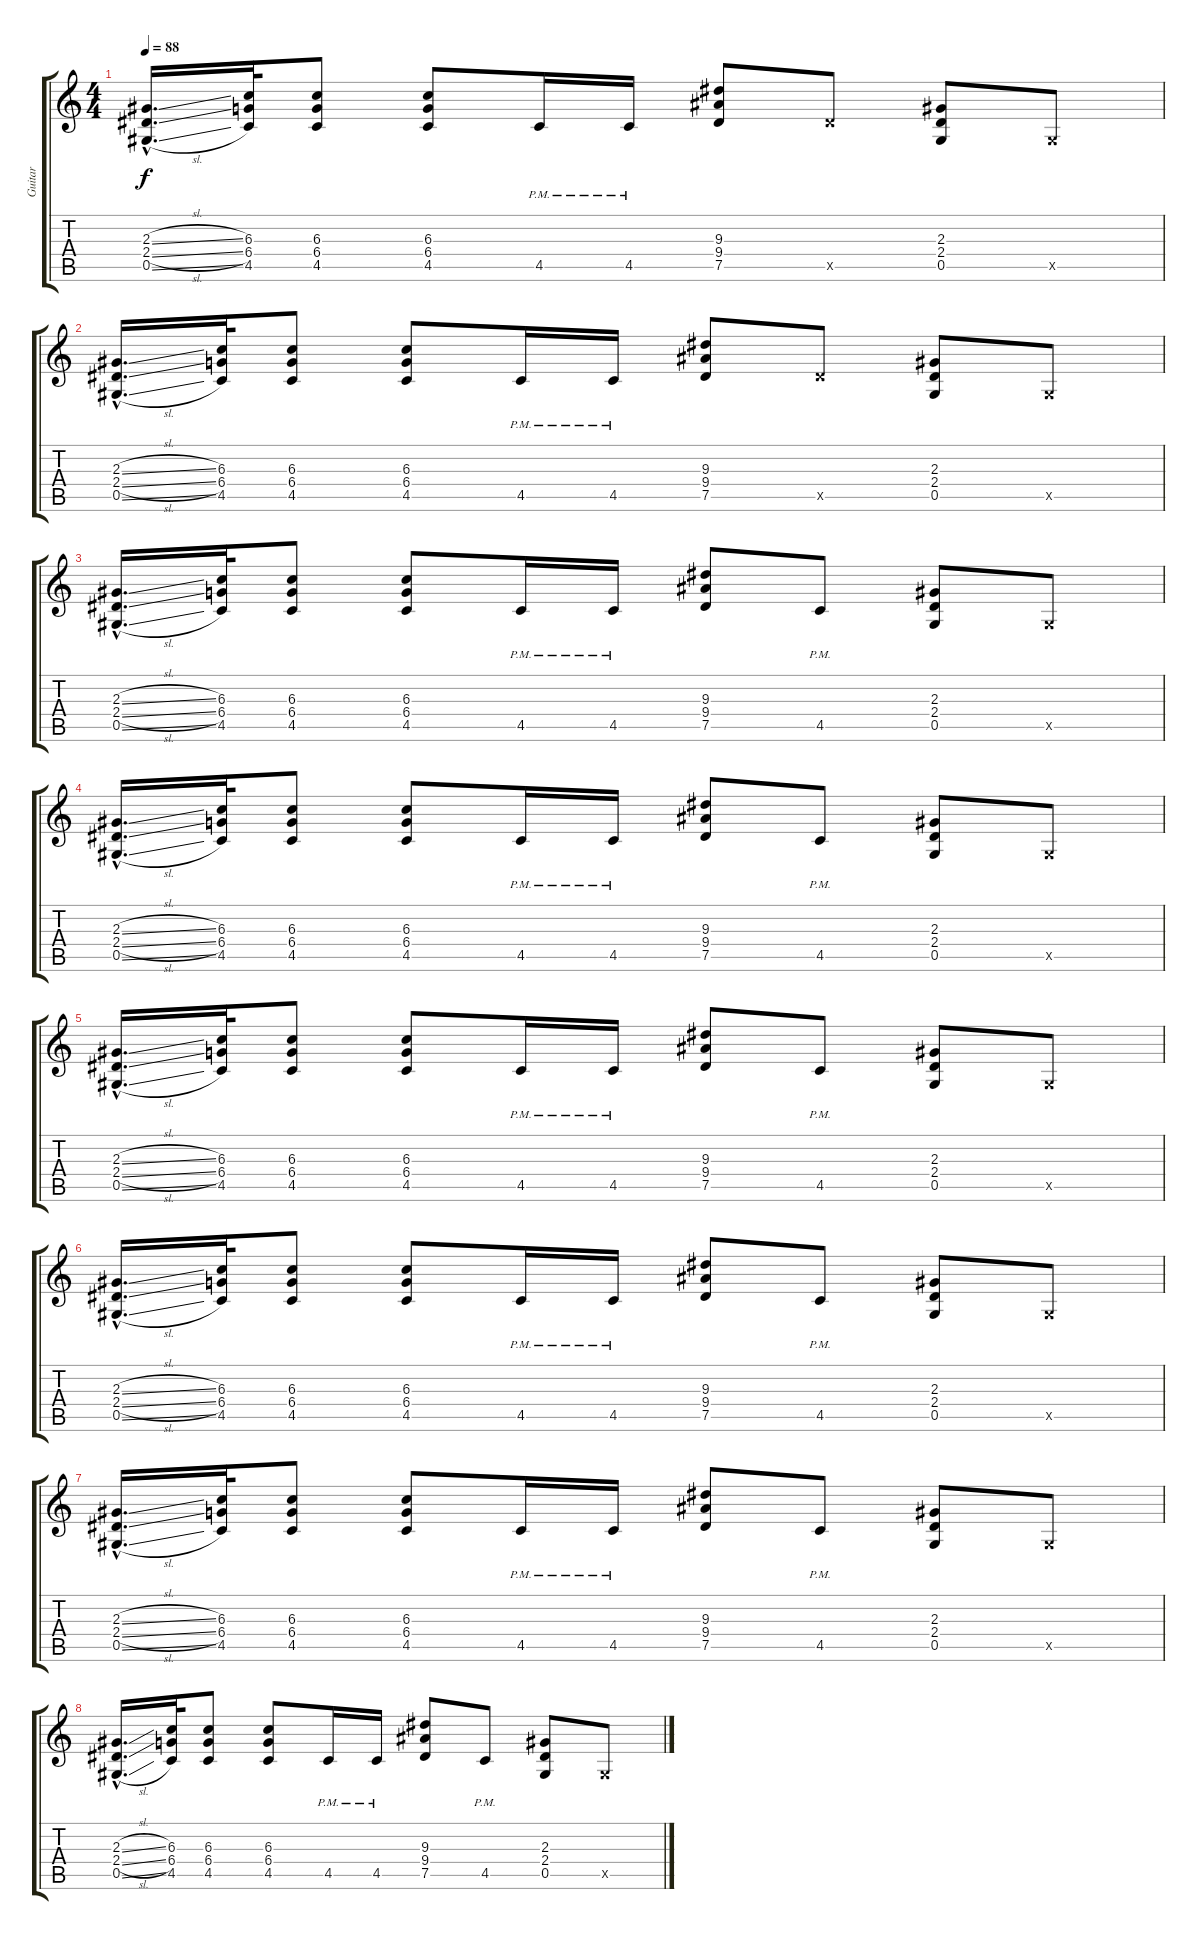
\track ("Guitar" "Guitar") {instrument distortionguitar}
\staff {score tabs}
\tuning (Eb4 Bb3 Gb3 Db3 Ab2 Eb2) {hide}
\ts (4 4)
\tempo 88
\clef g2
\ks c
(2.3{sl hac} 2.4{sl hac} 0.5{sl hac}).16{d dy f} (6.3 6.4 4.5).32 (6.3 6.4 4.5).8 (6.3 6.4 4.5).8 4.5{pm}.16 4.5{pm}.16 (9.3 9.4 7.5).8 7.5{x}.8 (2.3 2.4 0.5).8 0.5{x}.8 |
(2.3{sl hac} 2.4{sl hac} 0.5{sl hac}).16{d} (6.3 6.4 4.5).32 (6.3 6.4 4.5).8 (6.3 6.4 4.5).8 4.5{pm}.16 4.5{pm}.16 (9.3 9.4 7.5).8 7.5{x}.8 (2.3 2.4 0.5).8 0.5{x}.8 |
(2.3{sl hac} 2.4{sl hac} 0.5{sl hac}).16{d} (6.3 6.4 4.5).32 (6.3 6.4 4.5).8 (6.3 6.4 4.5).8 4.5{pm}.16 4.5{pm}.16 (9.3 9.4 7.5).8 4.5{pm}.8 (2.3 2.4 0.5).8 0.5{x}.8 |
(2.3{sl hac} 2.4{sl hac} 0.5{sl hac}).16{d} (6.3 6.4 4.5).32 (6.3 6.4 4.5).8 (6.3 6.4 4.5).8 4.5{pm}.16 4.5{pm}.16 (9.3 9.4 7.5).8 4.5{pm}.8 (2.3 2.4 0.5).8 0.5{x}.8 |
(2.3{sl hac} 2.4{sl hac} 0.5{sl hac}).16{d} (6.3 6.4 4.5).32 (6.3 6.4 4.5).8 (6.3 6.4 4.5).8 4.5{pm}.16 4.5{pm}.16 (9.3 9.4 7.5).8 4.5{pm}.8 (2.3 2.4 0.5).8 0.5{x}.8 |
(2.3{sl hac} 2.4{sl hac} 0.5{sl hac}).16{d} (6.3 6.4 4.5).32 (6.3 6.4 4.5).8 (6.3 6.4 4.5).8 4.5{pm}.16 4.5{pm}.16 (9.3 9.4 7.5).8 4.5{pm}.8 (2.3 2.4 0.5).8 0.5{x}.8 |
(2.3{sl hac} 2.4{sl hac} 0.5{sl hac}).16{d} (6.3 6.4 4.5).32 (6.3 6.4 4.5).8 (6.3 6.4 4.5).8 4.5{pm}.16 4.5{pm}.16 (9.3 9.4 7.5).8 4.5{pm}.8 (2.3 2.4 0.5).8 0.5{x}.8 |
(2.3{sl hac} 2.4{sl hac} 0.5{sl hac}).16{d} (6.3 6.4 4.5).32 (6.3 6.4 4.5).8 (6.3 6.4 4.5).8 4.5{pm}.16 4.5{pm}.16 (9.3 9.4 7.5).8 4.5{pm}.8 (2.3 2.4 0.5).8 0.5{x}.8
